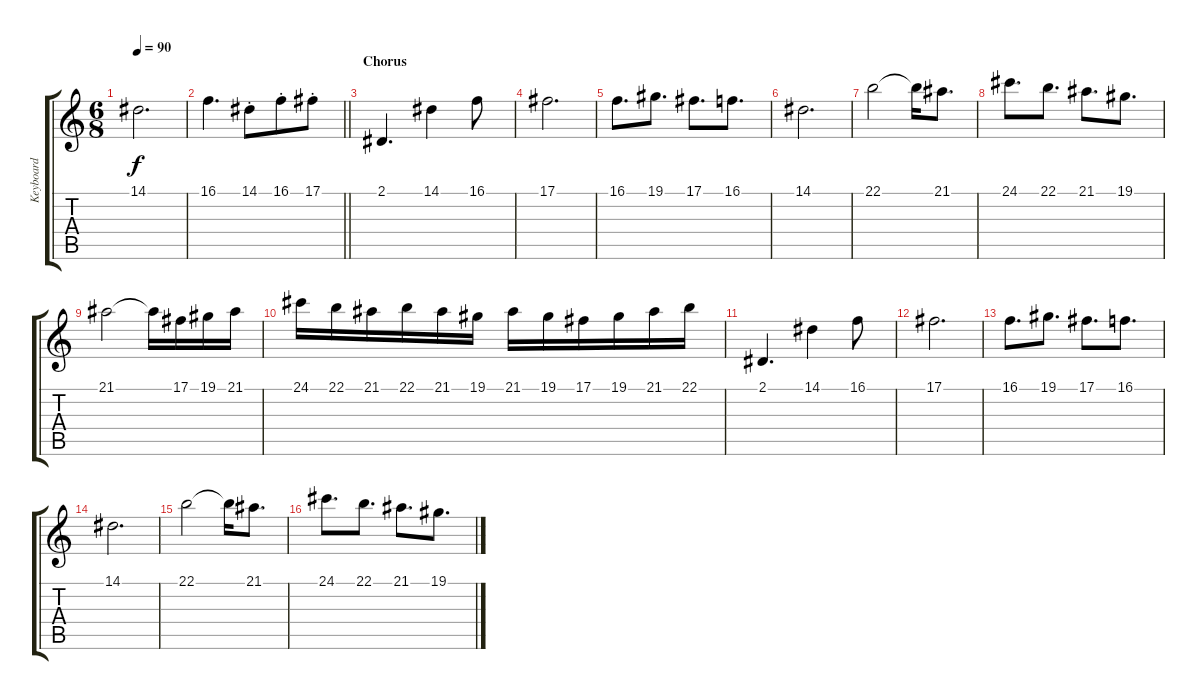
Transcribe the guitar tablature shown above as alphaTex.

\track ("Keyboard" "Keyboard") {instrument pad2warm}
\staff {score tabs}
\tuning (Db4 Ab3 E3 B2 Gb2 B1) {hide}
\ts (6 8)
\tempo 90
\clef g2
\ks c
14.1.2{d dy f} |
\barLineRight lightlight
16.1.4{d} 14.1{st}.8 16.1{st}.8 17.1{st}.8 |
\section ("" "Chorus")
2.1.4{d} 14.1.4 16.1.8 |
17.1.2{d} |
16.1.8{d} 19.1.8{d} 17.1.8{d} 16.1.8{d} |
14.1.2{d} |
22.1.2 22.1{t}.16 21.1.8{d} |
24.1.8{d} 22.1.8{d} 21.1.8{d} 19.1.8{d} |
21.1.2 21.1{t}.16 17.1.16 19.1.16 21.1.16 |
24.1.16 22.1.16 21.1.16 22.1.16 21.1.16 19.1.16 21.1.16 19.1.16 17.1.16 19.1.16 21.1.16 22.1.16 |
2.1.4{d} 14.1.4 16.1.8 |
17.1.2{d} |
16.1.8{d} 19.1.8{d} 17.1.8{d} 16.1.8{d} |
14.1.2{d} |
22.1.2 22.1{t}.16 21.1.8{d} |
24.1.8{d} 22.1.8{d} 21.1.8{d} 19.1.8{d}
